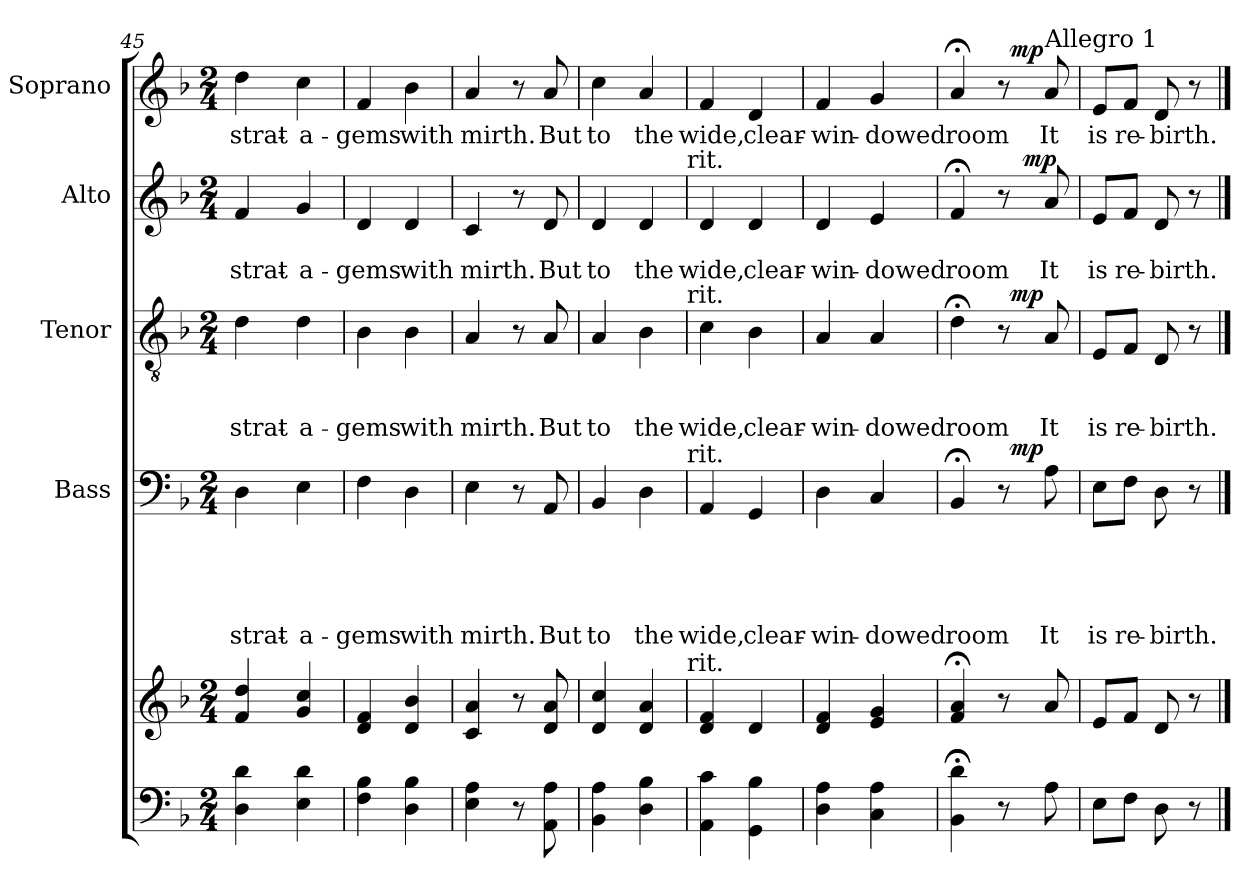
**kern	**kern	**kern	**text	**text	**text	**text	**text	**dynam	**kern	**text	**text	**text	**dynam	**kern	**text	**text	**dynam	**kern	**text	**dynam
*part5	*part5	*part4	*part4	*part4	*part4	*part4	*part4	*part4	*part3	*part3	*part3	*part3	*part3	*part2	*part2	*part2	*part2	*part1	*part1	*part1
*staff6	*staff5	*staff4	*staff4	*staff4	*staff4	*staff4	*staff4	*staff4	*staff3	*staff3	*staff3	*staff3	*staff3	*staff2	*staff2	*staff2	*staff2	*staff1	*staff1	*staff1
*	*	*I"Bass	*	*	*	*	*	*	*I"Tenor	*	*	*	*	*I"Alto	*	*	*	*I"Soprano	*	*
*	*	*I'B	*	*	*	*	*	*	*I'T	*	*	*	*	*I'A	*	*	*	*I'S	*	*
*clefF4	*clefG2	*clefF4	*	*	*	*	*	*	*clefGv2	*	*	*	*	*clefG2	*	*	*	*clefG2	*	*
*k[b-]	*k[b-]	*k[b-]	*	*	*	*	*	*	*k[b-]	*	*	*	*	*k[b-]	*	*	*	*k[b-]	*	*
*F:	*F:	*F:	*	*	*	*	*	*	*F:	*	*	*	*	*F:	*	*	*	*F:	*	*
*M2/4	*M2/4	*M2/4	*	*	*	*	*	*	*M2/4	*	*	*	*	*M2/4	*	*	*	*M2/4	*	*
=45	=45	=45	=45	=45	=45	=45	=45	=45	=45	=45	=45	=45	=45	=45	=45	=45	=45	=45	=45	=45
!	!	!	!	!	!	!	!LO:LY:b	!	!	!	!	!LO:LY:b	!	!	!	!LO:LY:b	!	!	!LO:LY:b	!
4D\ 4d\	4f/ 4dd/	4D\	.	.	.	.	strat-	.	4d\	.	.	strat-	.	4f/	.	strat-	.	4dd\	strat-	.
!	!	!	!	!	!	!	!LO:LY:b:rj	!	!	!	!	!LO:LY:b:rj	!	!	!	!LO:LY:b:rj	!	!	!LO:LY:b:rj	!
4E\ 4d\	4g/ 4cc/	4E\	.	.	.	.	-a-	.	4d\	.	.	-a-	.	4g/	.	-a-	.	4cc\	-a-	.
=46	=46	=46	=46	=46	=46	=46	=46	=46	=46	=46	=46	=46	=46	=46	=46	=46	=46	=46	=46	=46
!	!	!	!	!	!	!	!LO:LY:b	!	!	!	!	!LO:LY:b	!	!	!	!LO:LY:b	!	!	!LO:LY:b	!
4F\ 4B-\	4d/ 4f/	4F\	.	.	.	.	-gems	.	4B-\	.	.	-gems	.	4d/	.	-gems	.	4f/	-gems	.
!	!	!	!	!	!	!	!LO:LY:b	!	!	!	!	!LO:LY:b	!	!	!	!LO:LY:b	!	!	!LO:LY:b	!
4D\ 4B-\	4d/ 4b-/	4D\	.	.	.	.	with	.	4B-\	.	.	with	.	4d/	.	with	.	4b-\	with	.
=47	=47	=47	=47	=47	=47	=47	=47	=47	=47	=47	=47	=47	=47	=47	=47	=47	=47	=47	=47	=47
!	!	!	!	!	!	!	!LO:LY:b	!	!	!	!	!LO:LY:b	!	!	!	!LO:LY:b	!	!	!LO:LY:b	!
4E\ 4A\	4c/ 4a/	4E\	.	.	.	.	mirth.	.	4A/	.	.	mirth.	.	4c/	.	mirth.	.	4a/	mirth.	.
8r	8r	8r	.	.	.	.	.	.	8r	.	.	.	.	8r	.	.	.	8r	.	.
!	!	!	!	!	!	!	!LO:LY:b	!	!	!	!	!LO:LY:b	!	!	!	!LO:LY:b	!	!	!LO:LY:b	!
8AA\ 8A\	8d/ 8a/	8AA/	.	.	.	.	But	.	8A/	.	.	But	.	8d/	.	But	.	8a/	But	.
!!LO:PB:g=z
=48	=48	=48	=48	=48	=48	=48	=48	=48	=48	=48	=48	=48	=48	=48	=48	=48	=48	=48	=48	=48
!	!	!	!	!	!	!	!LO:LY:b	!	!	!	!	!LO:LY:b	!	!	!	!LO:LY:b	!	!	!LO:LY:b	!
4BB-\ 4A\	4d/ 4cc/	4BB-/	.	.	.	.	to	.	4A/	.	.	to	.	4d/	.	to	.	4cc\	to	.
!	!	!	!	!	!	!	!LO:LY:b	!	!	!	!	!LO:LY:b	!	!	!	!LO:LY:b	!	!	!LO:LY:b	!
4D\ 4B-\	4d/ 4a/	4D\	.	.	.	.	the	.	4B-\	.	.	the	.	4d/	.	the	.	4a/	the	.
!	!	!	!	!	!	!	!	!	!	!	!	!	!	!LO:TX:a:t=rit.	!	!	!	!	!	!
!	!	!	!	!	!	!	!	!	!LO:TX:a:t=rit.	!	!	!	!	!	!	!	!	!	!	!
!	!	!LO:TX:a:t=rit.	!	!	!	!	!	!	!	!	!	!	!	!	!	!	!	!	!	!
!	!LO:TX:a:t=rit.	!	!	!	!	!	!	!	!	!	!	!	!	!	!	!	!	!	!	!
=49	=49	=49	=49	=49	=49	=49	=49	=49	=49	=49	=49	=49	=49	=49	=49	=49	=49	=49	=49	=49
!	!	!	!	!	!	!	!LO:LY:b	!	!	!	!	!LO:LY:b	!	!	!	!LO:LY:b	!	!	!LO:LY:b	!
4AA\ 4c\	4d/ 4f/	4AA/	.	.	.	.	wide,	.	4c\	.	.	wide,	.	4d/	.	wide,	.	4f/	wide,	.
!	!	!	!	!	!	!	!LO:LY:b	!	!	!	!	!LO:LY:b	!	!	!	!LO:LY:b	!	!	!LO:LY:b	!
4GG\ 4B-\	4d/	4GG/	.	.	.	.	clear-	.	4B-\	.	.	clear-	.	4d/	.	clear-	.	4d/	clear-	.
=50	=50	=50	=50	=50	=50	=50	=50	=50	=50	=50	=50	=50	=50	=50	=50	=50	=50	=50	=50	=50
!	!	!	!	!	!	!	!LO:LY:b	!	!	!	!	!LO:LY:b	!	!	!	!LO:LY:b	!	!	!LO:LY:b	!
4D\ 4A\	4d/ 4f/	4D\	.	.	.	.	-win-	.	4A/	.	.	-win-	.	4d/	.	-win-	.	4f/	-win-	.
!	!	!	!	!	!	!	!LO:LY:b	!	!	!	!	!LO:LY:b	!	!	!	!LO:LY:b	!	!	!LO:LY:b	!
4C\ 4A\	4e/ 4g/	4C/	.	.	.	.	-dowed	.	4A/	.	.	-dowed	.	4e/	.	-dowed	.	4g/	-dowed	.
=51	=51	=51	=51	=51	=51	=51	=51	=51	=51	=51	=51	=51	=51	=51	=51	=51	=51	=51	=51	=51
!	!	!	!	!	!	!	!LO:LY:b	!	!	!	!	!LO:LY:b	!	!	!	!LO:LY:b	!	!	!LO:LY:b	!
*	*	*^	*	*	*	*	*	*	*^	*	*	*	*	*^	*	*	*	*^	*	*
4BB-\;< 4d\;<	4f/; 4a/;	4BB-;/	4ryy	.	.	.	.	room	.	4d;<\	4ryy	.	.	room	.	4f;/	4ryy	.	room	.	4a;/	4ryy	room	.
8r	8r	8r	32ryy	.	.	.	.	.	.	8r	32ryy	.	.	.	.	8r	16ryy	.	.	.	8r	32ryy	.	.
!	!	!	!	!	!	!	!	!	!LO:DY:a	!	!	!	!	!	!LO:DY:a	!	!	!	!	!	!	!	!	!LO:DY:a
.	.	.	8..ryy	.	.	.	.	.	mp	.	8..ryy	.	.	.	mp	.	.	.	.	.	.	8..ryy	.	mp
!	!	!	!	!	!	!	!	!	!	!	!	!	!	!	!	!	!	!	!	!LO:DY:a	!	!	!	!
.	.	.	.	.	.	.	.	.	.	.	.	.	.	.	.	.	8.ryy	.	.	mp	.	.	.	.
!	!	!	!	!	!	!	!	!	!	!	!	!	!	!	!	!	!	!	!	!	!LO:TX:a:t=Allegro 1	!	!	!
!	!	!	!	!	!	!	!	!LO:LY:b	!	!	!	!	!	!LO:LY:b	!	!	!	!	!LO:LY:b	!	!	!	!LO:LY:b	!
8A\	8a/	8A\	.	.	.	.	.	It	.	8A/	.	.	.	It	.	8a/	.	.	It	.	8a/	.	It	.
=52	=52	=52	=52	=52	=52	=52	=52	=52	=52	=52	=52	=52	=52	=52	=52	=52	=52	=52	=52	=52	=52	=52	=52	=52
!	!	!	!	!	!	!	!	!LO:LY:b	!	!	!	!	!	!LO:LY:b	!	!	!	!	!LO:LY:b	!	!	!	!LO:LY:b	!
*	*	*v	*v	*	*	*	*	*	*	*	*	*	*	*	*	*v	*v	*	*	*	*v	*v	*	*
*	*	*	*	*	*	*	*	*	*v	*v	*	*	*	*	*	*	*	*	*	*	*
8E\L	8e/L	8E\L	.	.	.	.	is	.	8E/L	.	.	is	.	8e/L	.	is	.	8e/L	is	.
!	!	!	!	!	!	!	!LO:LY:b	!	!	!	!	!LO:LY:b	!	!	!	!LO:LY:b	!	!	!LO:LY:b	!
8F\J	8f/J	8F\J	.	.	.	.	re-	.	8F/J	.	.	re-	.	8f/J	.	re-	.	8f/J	re-	.
!	!	!	!	!	!	!	!LO:LY:b	!	!	!	!	!LO:LY:b	!	!	!	!LO:LY:b	!	!	!LO:LY:b	!
8D\	8d/	8D\	.	.	.	.	-birth.	.	8D/	.	.	-birth.	.	8d/	.	-birth.	.	8d/	-birth.	.
8r	8r	8r	.	.	.	.	.	.	8r	.	.	.	.	8r	.	.	.	8r	.	.
==	==	==	==	==	==	==	==	==	==	==	==	==	==	==	==	==	==	==	==	==
*-	*-	*-	*-	*-	*-	*-	*-	*-	*-	*-	*-	*-	*-	*-	*-	*-	*-	*-	*-	*-
